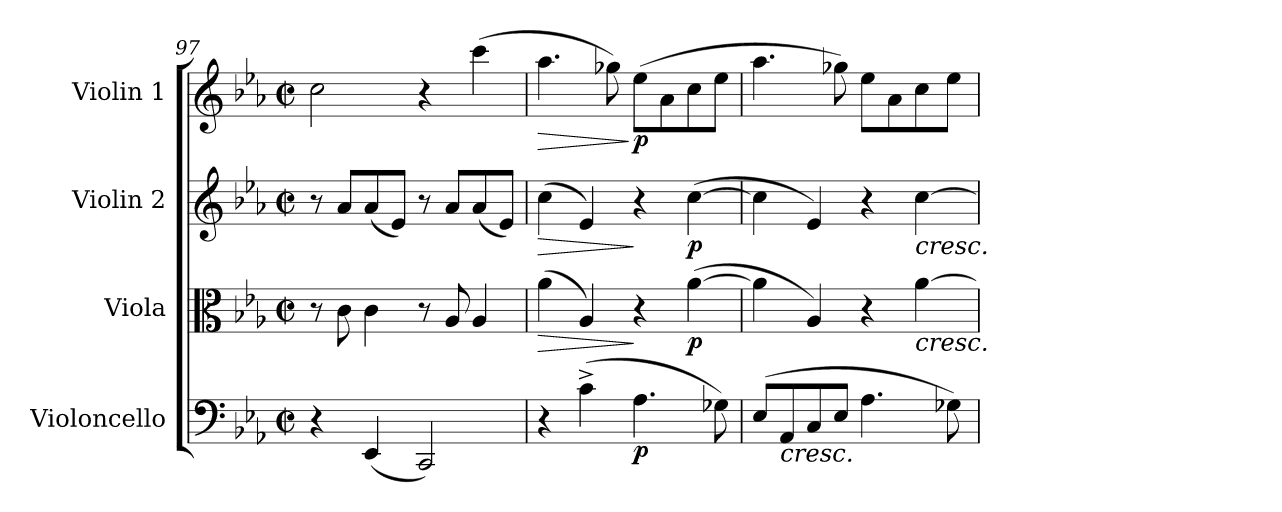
**kern	**dynam	**kern	**dynam	**kern	**dynam	**kern	**dynam
*part4	*part4	*part3	*part3	*part2	*part2	*part1	*part1
*staff4	*staff4	*staff3	*staff3	*staff2	*staff2	*staff1	*staff1
*I"Violoncello	*	*I"Viola	*	*I"Violin 2	*	*I"Violin 1	*
*I'Vc	*	*I'Vla	*	*I'Vln	*	*I'Vln	*
*clefF4	*	*clefC3	*	*clefG2	*	*clefG2	*
*k[b-e-a-]	*	*k[b-e-a-]	*	*k[b-e-a-]	*	*k[b-e-a-]	*
*M2/2	*	*M2/2	*	*M2/2	*	*M2/2	*
*met(c|)	*	*met(c|)	*	*met(c|)	*	*met(c|)	*
=97	=97	=97	=97	=97	=97	=97	=97
4r	.	8r	.	8r	.	2cc\	.
.	.	8c\	.	8a-/L	.	.	.
(4EE-/	.	4c\	.	(8a-/	.	.	.
.	.	.	.	8e-/J)	.	.	.
2CC/)	.	8r	.	8r	.	4r	.
.	.	8A-/	.	8a-/L	.	.	.
.	.	4A-/	.	(8a-/	.	(4ccc\	.
.	.	.	.	8e-/J)	.	.	.
!!LO:LB:g=z
=98	=98	=98	=98	=98	=98	=98	=98
!	!	!	!LO:HP:b	!	!LO:HP:b	!	!LO:HP:b
4r	.	(4a-\	>	(4cc\	>	4.aa-\	>
(4c^\	.	4A-/)	.	4e-/)	.	.	.
.	.	.	.	.	.	8gg-X\)	.
!	!LO:DY:b	!	!	!	!	!	!LO:DY:n=1:b
4.A-\	p	4r	]	4r	]	(8ee-\L	] p
.	.	.	.	.	.	8a-\	.
!	!	!	!LO:DY:b	!	!LO:DY:b	!	!
.	.	([4a-\	p	([4cc\	p	8cc\	.
8G-X\)	.	.	.	.	.	8ee-\J	.
=99	=99	=99	=99	=99	=99	=99	=99
(8E-/L	.	4a-\]	.	4cc\]	.	4.aa-\	.
!LO:TX:b:i:t=cresc.	!	!	!	!	!	!	!
8AA-/	.	.	.	.	.	.	.
8C/	.	4A-/)	.	4e-/)	.	.	.
8E-/J	.	.	.	.	.	8gg-X\)	.
4.A-\	.	4r	.	4r	.	8ee-\L	.
.	.	.	.	.	.	8a-\	.
!	!	!	!	!LO:TX:b:i:t=cresc.	!	!	!
!	!	!LO:TX:b:i:t=cresc.	!	!	!	!	!
.	.	[4a-\	.	[4cc\	.	8cc\	.
8G-X\)	.	.	.	.	.	8ee-\J	.
=	=	=	=	=	=	=	=
*-	*-	*-	*-	*-	*-	*-	*-
